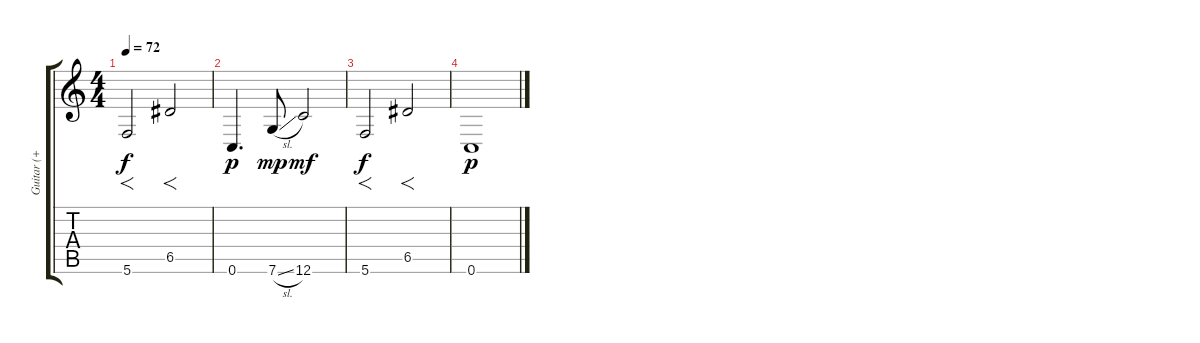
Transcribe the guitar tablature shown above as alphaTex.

\track ("Guitar (+ FX)" "Guitar (+ ") {instrument electricguitarjazz}
\staff {score tabs}
\tuning (E4 B3 G3 D3 A2 C2) {hide}
\ts (4 4)
\tempo 72
\clef g2
\ks c
5.6.2{f dy f instrument distortionguitar} 6.5.2{f} |
0.6.4{d dy p} 7.6{sl}.8{dy mp balance 5 instrument fretlessbass} 12.6.2{dy mf} |
5.6.2{f dy f instrument distortionguitar} 6.5.2{f} |
0.6.1{dy p volume 0}
